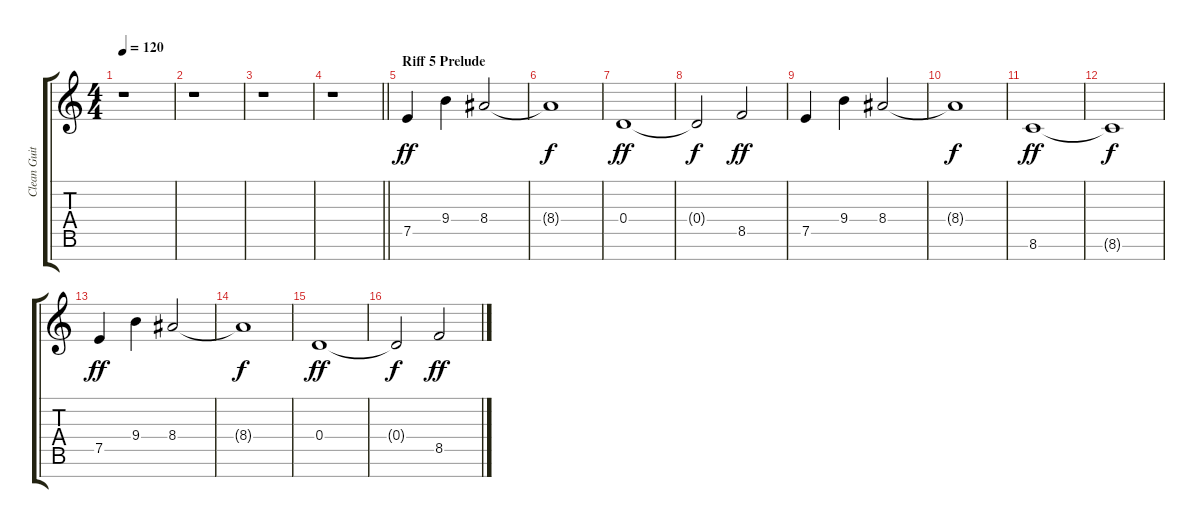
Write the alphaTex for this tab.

\track ("Clean Guitar" "Clean Guit") {instrument electricguitarjazz}
\staff {score tabs}
\tuning (E4 B3 G3 D3 A2 E2 B1) {hide}
\ts (4 4)
\tempo 120
\clef g2
\ks c
r.1{dy f} |
r.1 |
r.1 |
\barLineRight lightlight
r.1 |
\section ("" "Riff 5 Prelude")
7.5.4{dy ff} 9.4.4 8.4.2 |
8.4{t}.1{dy f} |
0.4.1{dy ff} |
0.4{t}.2{dy f} 8.5.2{dy ff} |
7.5.4 9.4.4 8.4.2 |
8.4{t}.1{dy f} |
8.6.1{dy ff} |
8.6{t}.1{dy f} |
7.5.4{dy ff} 9.4.4 8.4.2 |
8.4{t}.1{dy f} |
0.4.1{dy ff} |
0.4{t}.2{dy f} 8.5.2{dy ff}
